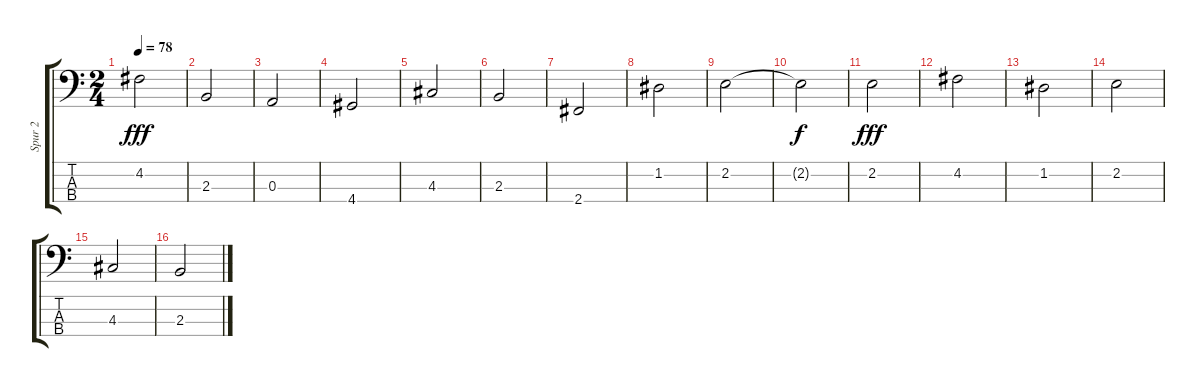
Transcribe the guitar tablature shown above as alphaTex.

\track ("Spur 2" "Spur 2") {instrument fretlessbass}
\staff {score tabs}
\tuning (G2 D2 A1 E1) {hide}
\ts (2 4)
\tempo 78
\clef f4
\ks c
4.2.2{dy fff} |
2.3.2 |
0.3.2 |
4.4.2 |
4.3.2 |
2.3.2 |
2.4.2 |
1.2.2 |
2.2.2 |
2.2{t}.2{dy f} |
2.2.2{dy fff} |
4.2.2 |
1.2.2 |
2.2.2 |
4.3.2 |
2.3.2
